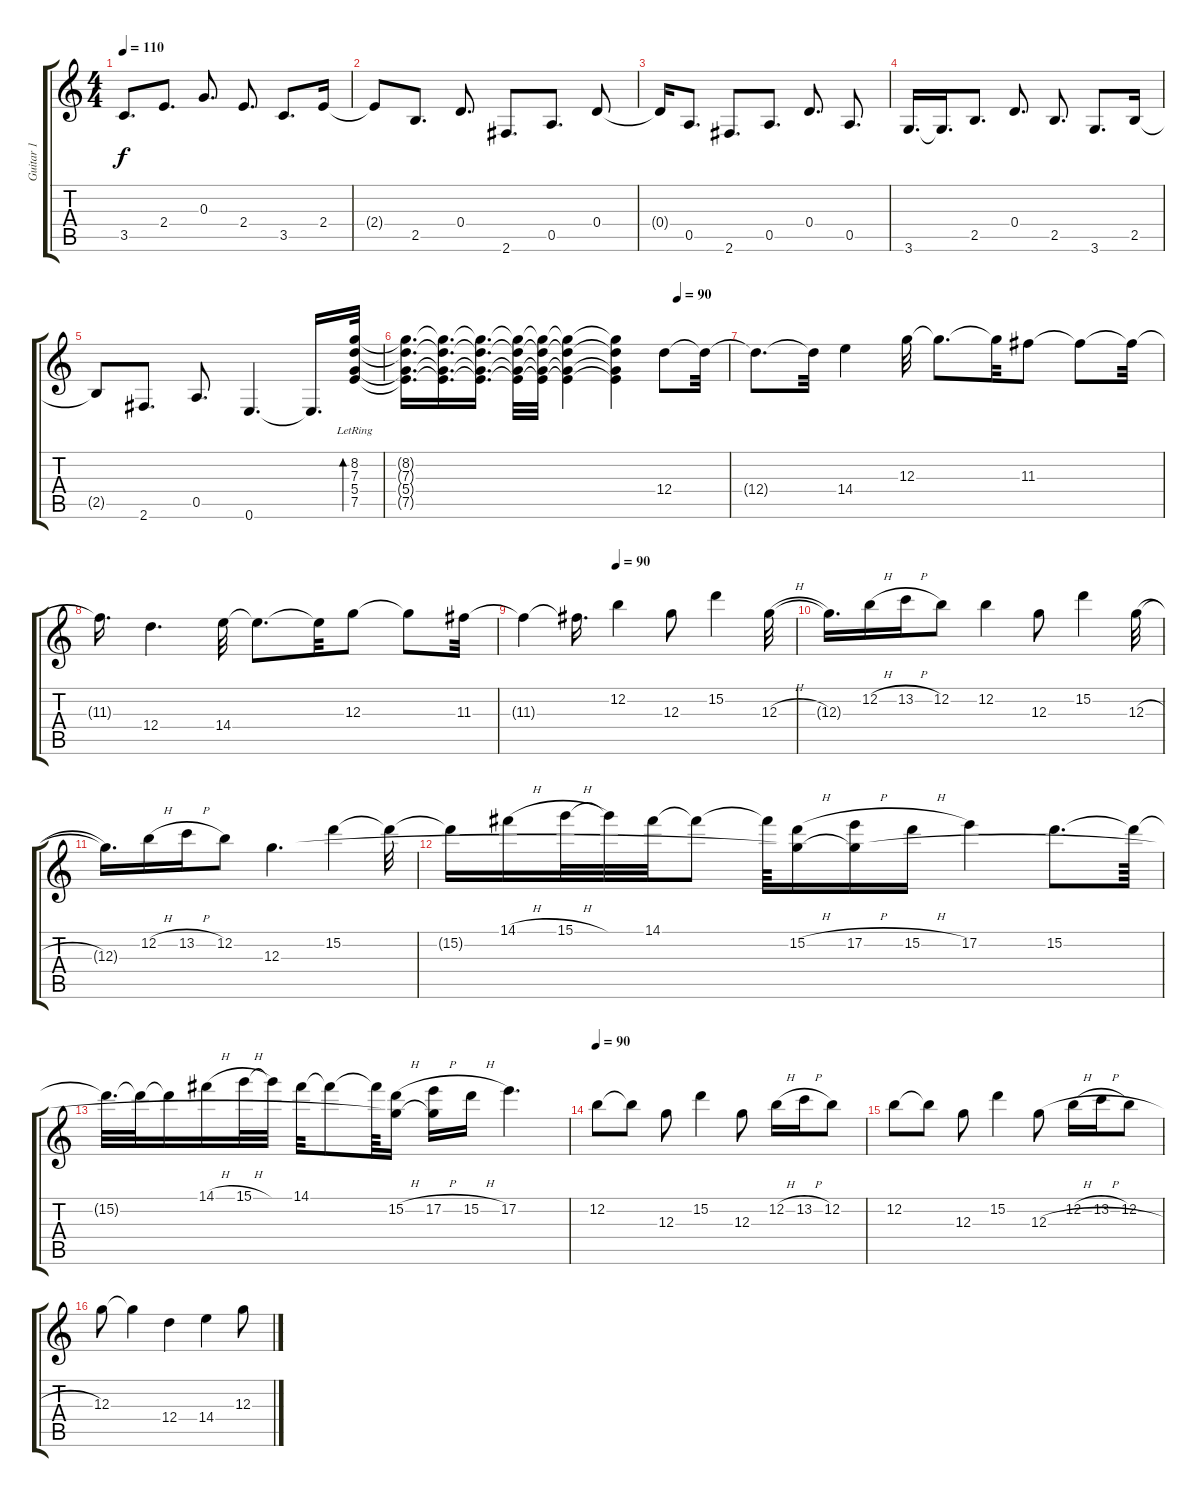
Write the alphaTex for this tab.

\track ("Guitar 1" "Guitar 1") {instrument distortionguitar}
\staff {score tabs}
\tuning (E4 B3 G3 D3 A2 E2) {hide}
\ts (4 4)
\tempo 110
\clef g2
\ks c
3.5.8{d dy f} 2.4.8{d} 0.3.8{d} 2.4.8{d} 3.5.8{d} 2.4.16 |
2.4{t}.8 2.5.8{d} 0.4.8{d} 2.6.8{d} 0.5.8{d} 0.4.8 |
0.4{t}.16 0.5.8{d} 2.6.8{d} 0.5.8{d} 0.4.8{d} 0.5.8{d} |
3.6.16{d} 3.6{t}.16{d} 2.5.8{d} 0.4.8{d} 2.5.8{d} 3.6.8{d} 2.5.16 |
2.5{t}.8 2.6.8{d} 0.5.8{d} 0.6.4{d} 0.6{t}.16{d} (8.2{lr} 7.3 5.4 7.5).32{bd 60} |
\tempo (90 0.84375)
(8.2{t} 7.3{t} 5.4{t} 7.5{t}).16{d} (8.2{t} 7.3{t} 5.4{t} 7.5{t}).16{d} (8.2{t} 7.3{t} 5.4{t} 7.5{t}).16{d} (8.2{t} 7.3{t} 5.4{t} 7.5{t}).32 (8.2{t} 7.3{t} 5.4{t} 7.5{t}).32 (8.2{t} 7.3{t} 5.4{t} 7.5{t}).4 (8.2{t} 7.3{t} 5.4{t} 7.5{t}).4 12.4.8 12.4{t}.32 |
12.4{t}.8{d} 12.4{t}.32 14.4.4 12.3.32 12.3{t}.8{d} 12.3{t}.32 11.3.8 11.3{t}.8 11.3{t}.32 |
11.3{t}.16{d} 12.4.4{d} 14.4.32 14.4{t}.8{d} 14.4{t}.32 12.3.8 12.3{t}.8 11.3.32 |
\tempo (90 0.34375)
11.3{t}.4 11.3{t}.16{d} 12.2.4{instrument electricguitarclean} 12.3.8 15.2.4 12.3{h}.32 |
12.3{t}.16{d} 12.2{h}.16 13.2{h}.16 12.2.8 12.2.4 12.3.8 15.2.4 12.3{h}.32 |
12.3{t}.16{d} 12.2{h}.16 13.2{h}.16 12.2.8 12.3.4{d} 15.2.4 15.2{t}.32 |
15.2{t}.16 14.1{h}.16 15.1{h}.32 15.1{t}.32 14.1.32 14.1{t}.8 14.1{t}.64 (15.2{h} 12.3{t}).16 (17.2{h} 12.3{t}).16 15.2{h}.16 17.2.4 15.2.8{d} 15.2{t}.64 |
15.2{t}.32{d} 15.2{t}.32 15.2{t}.16 14.1{h}.16 15.1{h}.32 15.1{t}.32 14.1.32 14.1{t}.8 14.1{t}.64 (15.2{h} 12.3{t}).16 (17.2{h} 12.3{t}).16 15.2{h}.16 17.2.4{d} |
\tempo 90
12.2.8{instrument electricguitarclean} 12.2{t}.8 12.3.8 15.2.4 12.3.8 12.2{h}.16 13.2{h}.16 12.2.8 |
12.2.8 12.2{t}.8 12.3.8 15.2.4 12.3{h}.8 12.2{h}.16 13.2{h}.16 12.2.8 |
12.3.8 12.3{t}.4 12.4.4 14.4.4 12.3.8
